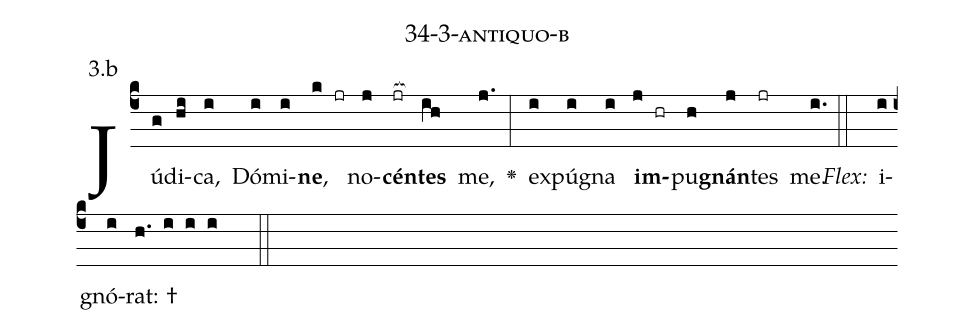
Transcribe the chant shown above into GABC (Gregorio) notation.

name: 34-3-antiquo-b;
annotation: 3.b;
%%
(c4)Jú(g)di(hi)ca,(i) Dó(i)mi(i)<b>ne</b>,(k jr) no(j)<b>cén</b>(jr[ocb:1{])<b>tes</b>(ih[ocb:0}]) me,(j.) <v>\greheightstar</v>(:) ex(i)pú(i)gna(i) <b>im</b>(j hr)pu(h)<b>gnán</b>(j)tes(jr) me.(i.) (::)
<i>Flex:</i>()  i(i)gnó(i)rat: †(h. i i i  ::)

%E(i) u(i) o(j) u(h) a(j) e.(i.) (::)
